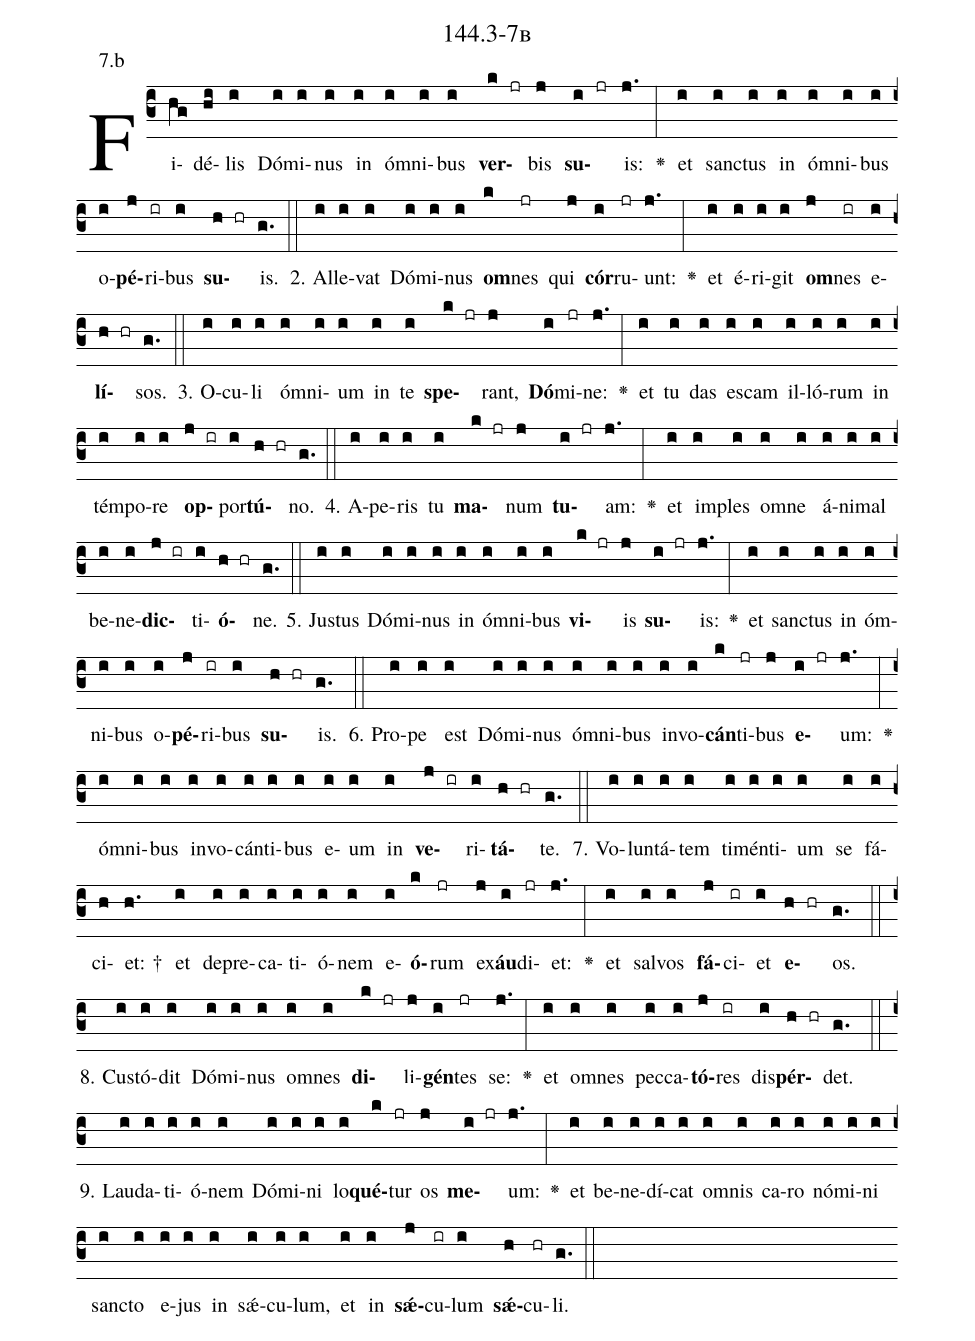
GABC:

name: 144.3-7b;
annotation: 7.b;
%%
(c3)Fi(hg)dé(hi)lis(i) Dó(i)mi(i)nus(i) in(i) óm(i)ni(i)bus(i) <b>ver</b>(k jr)bis(j) <b>su</b>(i jr)is:(j.) <v>\greheightstar</v>(:) et(i) sanc(i)tus(i) in(i) óm(i)ni(i)bus(i) o(i)<b>pé</b>(j)ri(ir)bus(i) <b>su</b>(h hr)is.(g.) (::)
2. Al(i)le(i)vat(i) Dó(i)mi(i)nus(i) <b>om</b>(k)nes(jr) qui(j) <b>cór</b>(i)ru(jr)unt:(j.) <v>\greheightstar</v>(:) et(i) é(i)ri(i)git(i) <b>om</b>(j)nes(ir) e(i)<b>lí</b>(h hr)sos.(g.) (::)
3. O(i)cu(i)li(i) óm(i)ni(i)um(i) in(i) te(i) <b>spe</b>(k jr)rant,(j) <b>Dó</b>(i)mi(jr)ne:(j.) <v>\greheightstar</v>(:) et(i) tu(i) das(i) es(i)cam(i) il(i)ló(i)rum(i) in(i) tém(i)po(i)re(i) <b>op</b>(j ir)por(i)<b>tú</b>(h hr)no.(g.) (::)
4. A(i)pe(i)ris(i) tu(i) <b>ma</b>(k jr)num(j) <b>tu</b>(i jr)am:(j.) <v>\greheightstar</v>(:) et(i) im(i)ples(i) om(i)ne(i) á(i)ni(i)mal(i) be(i)ne(i)<b>dic</b>(j ir)ti(i)<b>ó</b>(h hr)ne.(g.) (::)
5. Jus(i)tus(i) Dó(i)mi(i)nus(i) in(i) óm(i)ni(i)bus(i) <b>vi</b>(k jr)is(j) <b>su</b>(i jr)is:(j.) <v>\greheightstar</v>(:) et(i) sanc(i)tus(i) in(i) óm(i)ni(i)bus(i) o(i)<b>pé</b>(j)ri(ir)bus(i) <b>su</b>(h hr)is.(g.) (::)
6. Pro(i)pe(i) est(i) Dó(i)mi(i)nus(i) óm(i)ni(i)bus(i) in(i)vo(i)<b>cán</b>(k)ti(jr)bus(j) <b>e</b>(i jr)um:(j.) <v>\greheightstar</v>(:) óm(i)ni(i)bus(i) in(i)vo(i)cán(i)ti(i)bus(i) e(i)um(i) in(i) <b>ve</b>(j ir)ri(i)<b>tá</b>(h hr)te.(g.) (::)
7. Vo(i)lun(i)tá(i)tem(i) ti(i)mén(i)ti(i)um(i) se(i) fá(i)ci(h)et: †(h.) et(i) de(i)pre(i)ca(i)ti(i)ó(i)nem(i) e(i)<b>ó</b>(k)rum(jr) ex(j)<b>áu</b>(i)di(jr)et:(j.) <v>\greheightstar</v>(:) et(i) sal(i)vos(i) <b>fá</b>(j)ci(ir)et(i) <b>e</b>(h hr)os.(g.) (::)
8. Cus(i)tó(i)dit(i) Dó(i)mi(i)nus(i) om(i)nes(i) <b>di</b>(k jr)li(j)<b>gén</b>(i)tes(jr) se:(j.) <v>\greheightstar</v>(:) et(i) om(i)nes(i) pec(i)ca(i)<b>tó</b>(j)res(ir) dis(i)<b>pér</b>(h hr)det.(g.) (::)
9. Lau(i)da(i)ti(i)ó(i)nem(i) Dó(i)mi(i)ni(i) lo(i)<b>qué</b>(k)tur(jr) os(j) <b>me</b>(i jr)um:(j.) <v>\greheightstar</v>(:) et(i) be(i)ne(i)dí(i)cat(i) om(i)nis(i) ca(i)ro(i) nó(i)mi(i)ni(i) sanc(i)to(i) e(i)jus(i) in(i) sǽ(i)cu(i)lum,(i) et(i) in(i) <b>sǽ</b>(j)cu(ir)lum(i) <b>sǽ</b>(h)cu(hr)li.(g.) (::)
